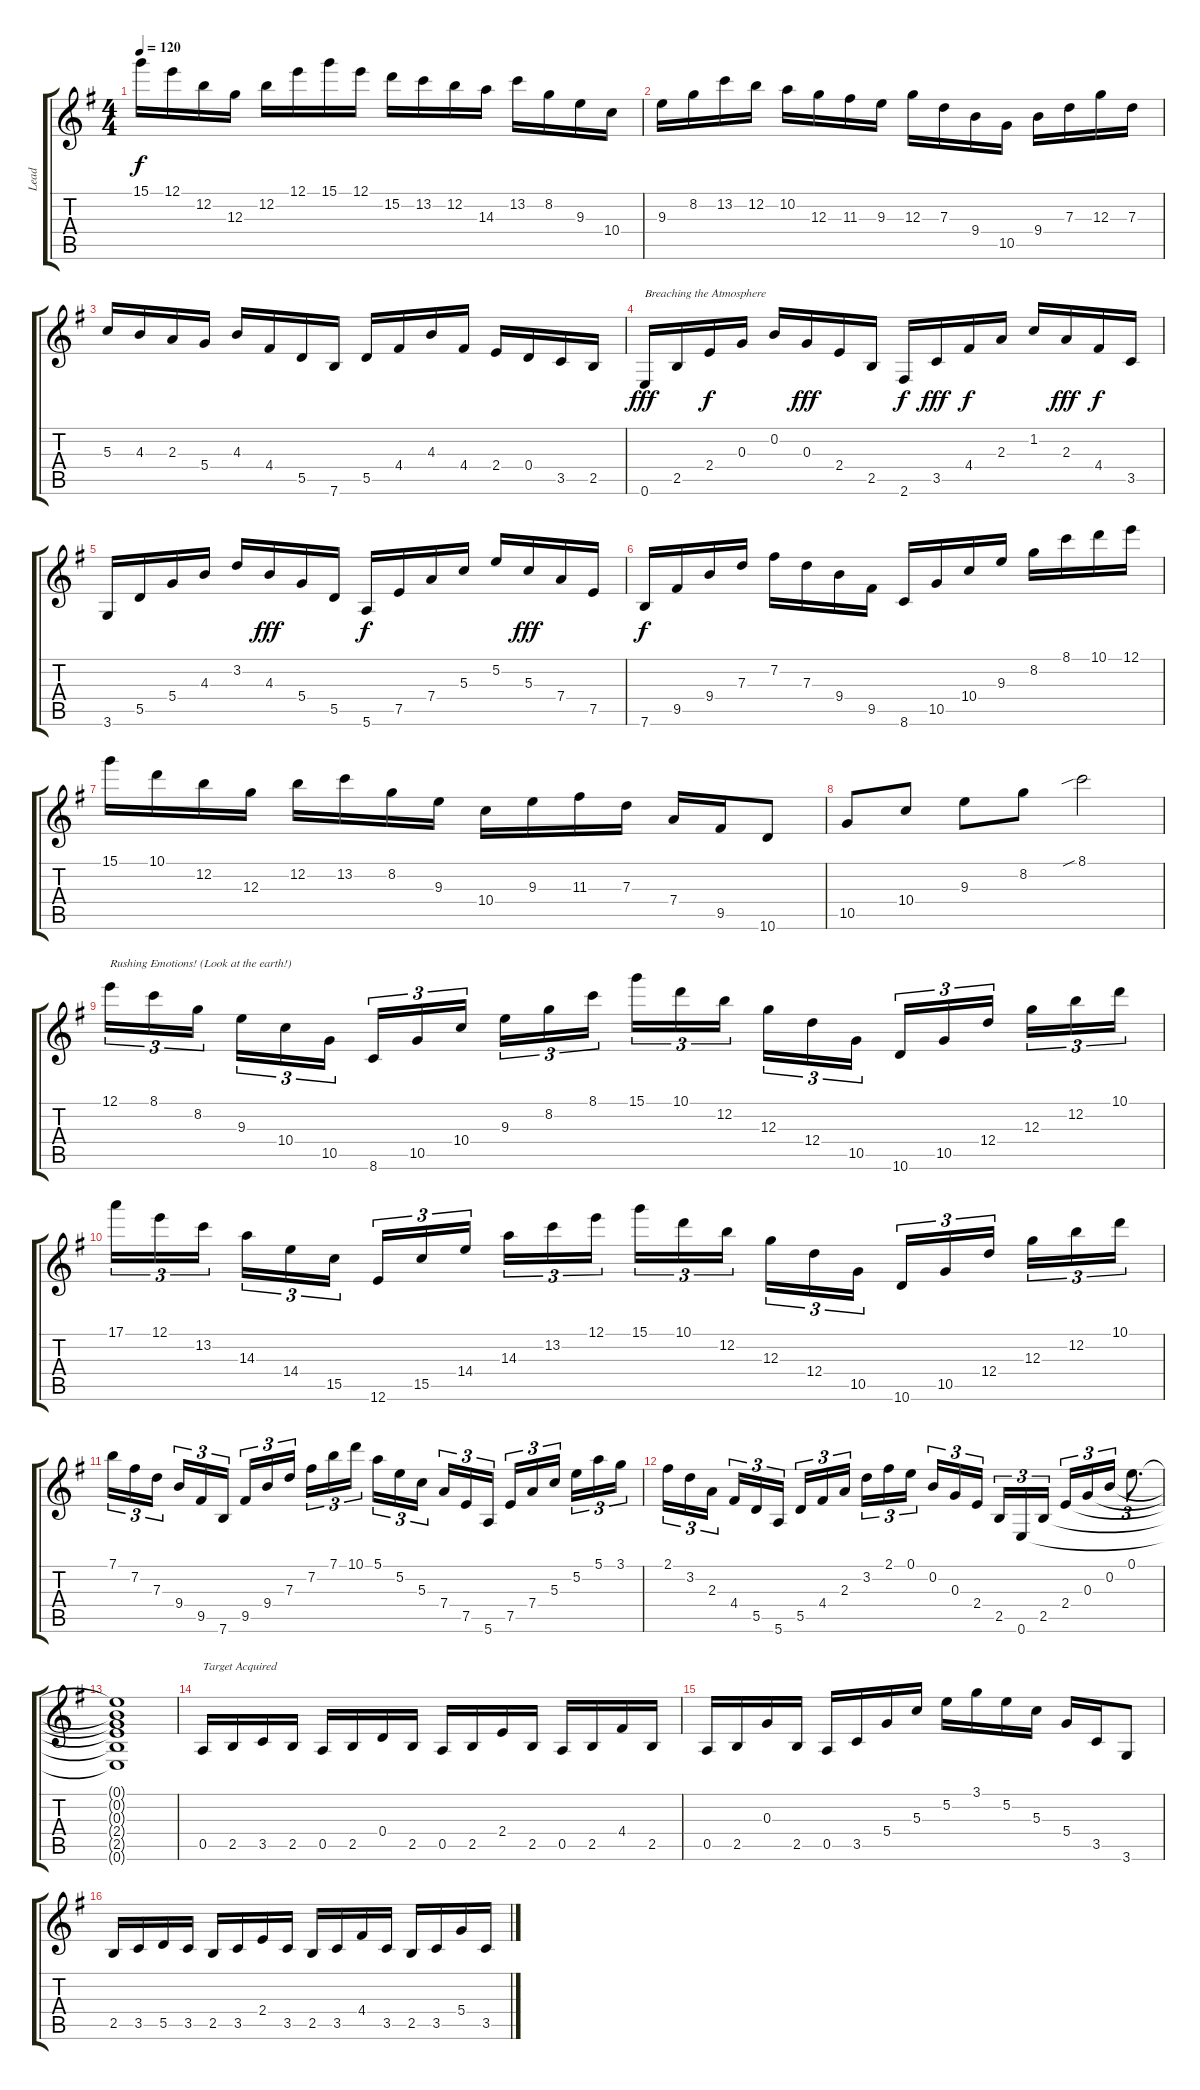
\track ("Lead" "Lead") {instrument electricguitarclean}
\staff {score tabs}
\tuning (E4 B3 G3 D3 A2 E2) {hide}
\ts (4 4)
\tempo 120
\clef g2
\ks g
15.1.16{dy f} 12.1.16 12.2.16 12.3.16 12.2.16 12.1.16 15.1.16 12.1.16 15.2.16 13.2.16 12.2.16 14.3.16 13.2.16 8.2.16 9.3.16 10.4.16 |
9.3.16 8.2.16 13.2.16 12.2.16 10.2.16 12.3.16 11.3.16 9.3.16 12.3.16 7.3.16 9.4.16 10.5.16 9.4.16 7.3.16 12.3.16 7.3.16 |
5.3.16 4.3.16 2.3.16 5.4.16 4.3.16 4.4.16 5.5.16 7.6.16 5.5.16 4.4.16 4.3.16 4.4.16 2.4.16 0.4.16 3.5.16 2.5.16 |
0.6.16{txt "Breaching the Atmosphere" dy fff} 2.5.16 2.4.16{dy f} 0.3.16 0.2.16 0.3.16{dy fff} 2.4.16 2.5.16 2.6.16{dy f} 3.5.16{dy fff} 4.4.16{dy f} 2.3.16 1.2.16 2.3.16{dy fff} 4.4.16{dy f} 3.5.16 |
3.6.16 5.5.16 5.4.16 4.3.16 3.2.16 4.3.16{dy fff} 5.4.16 5.5.16 5.6.16{dy f} 7.5.16 7.4.16 5.3.16 5.2.16 5.3.16{dy fff} 7.4.16 7.5.16 |
7.6.16{dy f} 9.5.16 9.4.16 7.3.16 7.2.16 7.3.16 9.4.16 9.5.16 8.6.16 10.5.16 10.4.16 9.3.16 8.2.16 8.1.16 10.1.16 12.1.16 |
15.1.16 10.1.16 12.2.16 12.3.16 12.2.16 13.2.16 8.2.16 9.3.16 10.4.16 9.3.16 11.3.16 7.3.16 7.4.16 9.5.16 10.6.8 |
10.5.8 10.4.8 9.3.8 8.2.8 8.1{sib}.2 |
12.1.16{tu (3 2) txt "Rushing Emotions! (Look at the earth!)"} 8.1.16{tu (3 2)} 8.2.16{tu (3 2) beam splitsecondary} 9.3.16{tu (3 2)} 10.4.16{tu (3 2)} 10.5.16{tu (3 2)} 8.6.16{tu (3 2)} 10.5.16{tu (3 2)} 10.4.16{tu (3 2) beam splitsecondary} 9.3.16{tu (3 2)} 8.2.16{tu (3 2)} 8.1.16{tu (3 2)} 15.1.16{tu (3 2)} 10.1.16{tu (3 2)} 12.2.16{tu (3 2) beam splitsecondary} 12.3.16{tu (3 2)} 12.4.16{tu (3 2)} 10.5.16{tu (3 2)} 10.6.16{tu (3 2)} 10.5.16{tu (3 2)} 12.4.16{tu (3 2) beam splitsecondary} 12.3.16{tu (3 2)} 12.2.16{tu (3 2)} 10.1.16{tu (3 2)} |
17.1.16{tu (3 2)} 12.1.16{tu (3 2)} 13.2.16{tu (3 2) beam splitsecondary} 14.3.16{tu (3 2)} 14.4.16{tu (3 2)} 15.5.16{tu (3 2)} 12.6.16{tu (3 2)} 15.5.16{tu (3 2)} 14.4.16{tu (3 2) beam splitsecondary} 14.3.16{tu (3 2)} 13.2.16{tu (3 2)} 12.1.16{tu (3 2)} 15.1.16{tu (3 2)} 10.1.16{tu (3 2)} 12.2.16{tu (3 2) beam splitsecondary} 12.3.16{tu (3 2)} 12.4.16{tu (3 2)} 10.5.16{tu (3 2)} 10.6.16{tu (3 2)} 10.5.16{tu (3 2)} 12.4.16{tu (3 2) beam splitsecondary} 12.3.16{tu (3 2)} 12.2.16{tu (3 2)} 10.1.16{tu (3 2)} |
7.1.16{tu (3 2)} 7.2.16{tu (3 2)} 7.3.16{tu (3 2) beam splitsecondary} 9.4.16{tu (3 2)} 9.5.16{tu (3 2)} 7.6.16{tu (3 2)} 9.5.16{tu (3 2)} 9.4.16{tu (3 2)} 7.3.16{tu (3 2) beam splitsecondary} 7.2.16{tu (3 2)} 7.1.16{tu (3 2)} 10.1.16{tu (3 2)} 5.1.16{tu (3 2)} 5.2.16{tu (3 2)} 5.3.16{tu (3 2) beam splitsecondary} 7.4.16{tu (3 2)} 7.5.16{tu (3 2)} 5.6.16{tu (3 2)} 7.5.16{tu (3 2)} 7.4.16{tu (3 2)} 5.3.16{tu (3 2) beam splitsecondary} 5.2.16{tu (3 2)} 5.1.16{tu (3 2)} 3.1.16{tu (3 2)} |
2.1.16{tu (3 2)} 3.2.16{tu (3 2)} 2.3.16{tu (3 2) beam splitsecondary} 4.4.16{tu (3 2)} 5.5.16{tu (3 2)} 5.6.16{tu (3 2)} 5.5.16{tu (3 2)} 4.4.16{tu (3 2)} 2.3.16{tu (3 2) beam splitsecondary} 3.2.16{tu (3 2)} 2.1.16{tu (3 2)} 0.1.16{tu (3 2)} 0.2.16{tu (3 2)} 0.3.16{tu (3 2)} 2.4.16{tu (3 2) beam splitsecondary} 2.5.16{tu (3 2)} 0.6.16{tu (3 2)} 2.5.16{tu (3 2)} 2.4.16{tu (3 2)} 0.3.16{tu (3 2)} 0.2.16{tu (3 2)} 0.1.8{d tu (3 2)} |
(0.1{t} 0.2{t} 0.3{t} 2.4{t} 2.5{t} 0.6{t}).1 |
0.5.16{txt "Target Acquired"} 2.5.16 3.5.16 2.5.16 0.5.16 2.5.16 0.4.16 2.5.16 0.5.16 2.5.16 2.4.16 2.5.16 0.5.16 2.5.16 4.4.16 2.5.16 |
0.5.16 2.5.16 0.3.16 2.5.16 0.5.16 3.5.16 5.4.16 5.3.16 5.2.16 3.1.16 5.2.16 5.3.16 5.4.16 3.5.16 3.6.8 |
2.5.16 3.5.16 5.5.16 3.5.16 2.5.16 3.5.16 2.4.16 3.5.16 2.5.16 3.5.16 4.4.16 3.5.16 2.5.16 3.5.16 5.4.16 3.5.16
